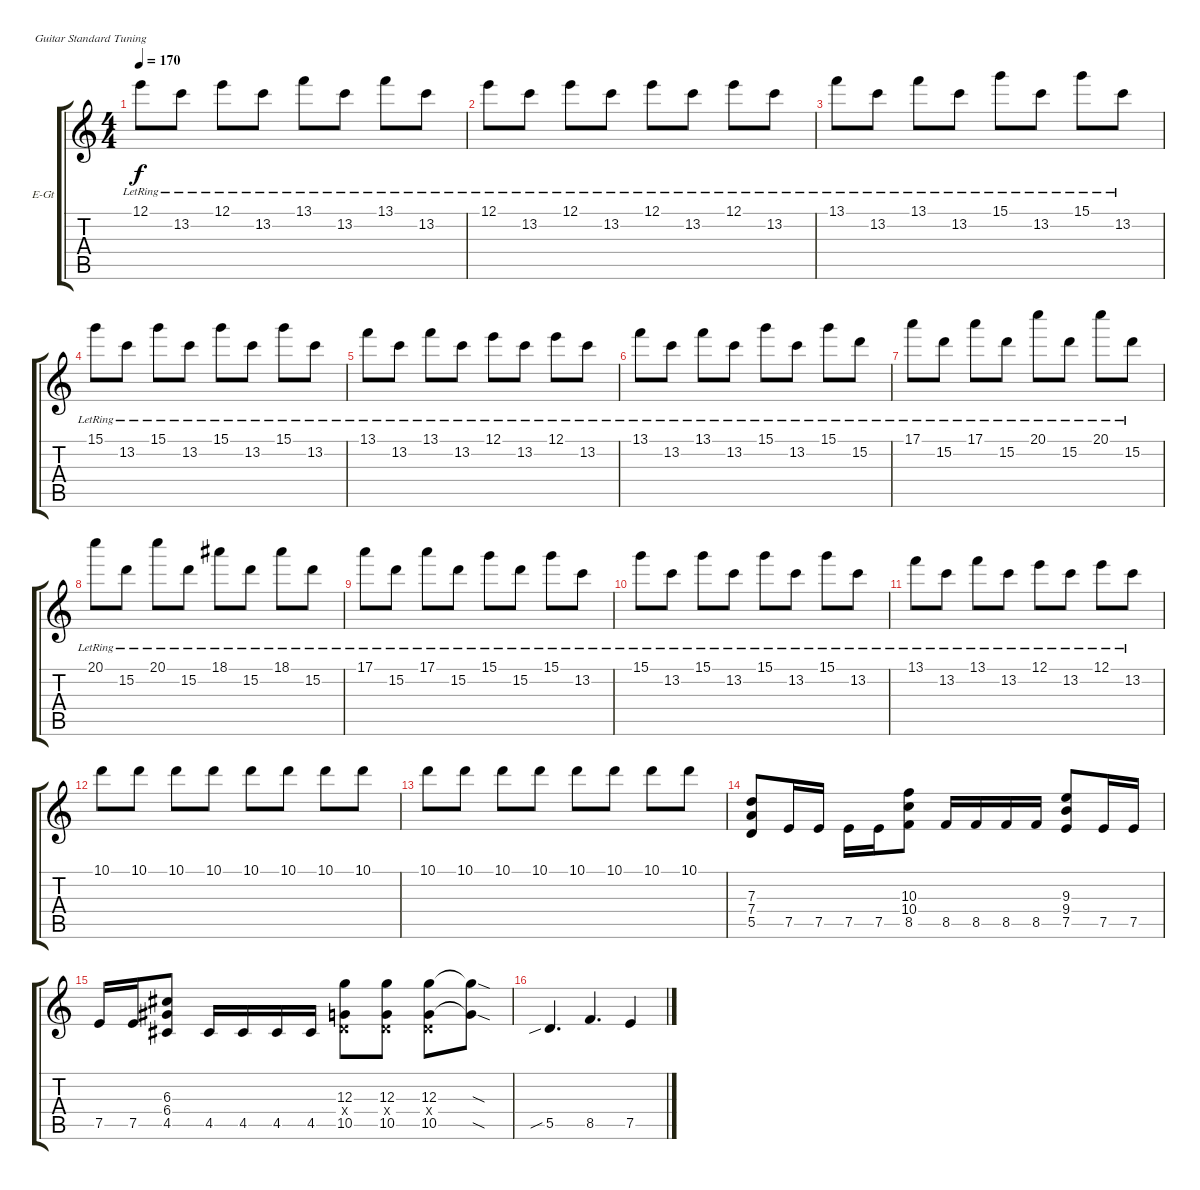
\defaultSystemsLayout 4
\bracketExtendMode groupsimilarinstruments
\firstSystemTrackNameOrientation horizontal
\otherSystemsTrackNameOrientation horizontal
\track ("Electric Guitar" "E-Gt") {instrument distortionguitar}
\staff {score tabs}
\tuning (E4 B3 G3 D3 A2 E2)
\ts (4 4)
\tempo 170
\clef g2
\ks c
12.1{lr}.8{dy f} 13.2{lr}.8 12.1{lr}.8 13.2{lr}.8 13.1{lr}.8 13.2{lr}.8 13.1{lr}.8 13.2{lr}.8 |
12.1{lr}.8 13.2{lr}.8 12.1{lr}.8 13.2{lr}.8 12.1{lr}.8 13.2{lr}.8 12.1{lr}.8 13.2{lr}.8 |
13.1{lr}.8 13.2{lr}.8 13.1{lr}.8 13.2{lr}.8 15.1{lr}.8 13.2{lr}.8 15.1{lr}.8 13.2{lr}.8 |
15.1{lr}.8 13.2{lr}.8 15.1{lr}.8 13.2{lr}.8 15.1{lr}.8 13.2{lr}.8 15.1{lr}.8 13.2{lr}.8 |
13.1{lr}.8 13.2{lr}.8 13.1{lr}.8 13.2{lr}.8 12.1{lr}.8 13.2{lr}.8 12.1{lr}.8 13.2{lr}.8 |
13.1{lr}.8 13.2{lr}.8 13.1{lr}.8 13.2{lr}.8 15.1{lr}.8 13.2{lr}.8 15.1{lr}.8 15.2{lr}.8 |
17.1{lr}.8 15.2{lr}.8 17.1{lr}.8 15.2{lr}.8 20.1{lr}.8 15.2{lr}.8 20.1{lr}.8 15.2{lr}.8 |
20.1{lr}.8 15.2{lr}.8 20.1{lr}.8 15.2{lr}.8 18.1{lr}.8 15.2{lr}.8 18.1{lr}.8 15.2{lr}.8 |
17.1{lr}.8 15.2{lr}.8 17.1{lr}.8 15.2{lr}.8 15.1{lr}.8 15.2{lr}.8 15.1{lr}.8 13.2{lr}.8 |
15.1{lr}.8 13.2{lr}.8 15.1{lr}.8 13.2{lr}.8 15.1{lr}.8 13.2{lr}.8 15.1{lr}.8 13.2{lr}.8 |
13.1{lr}.8 13.2{lr}.8 13.1{lr}.8 13.2{lr}.8 12.1{lr}.8 13.2{lr}.8 12.1{lr}.8 13.2{lr}.8 |
10.1.8 10.1.8 10.1.8 10.1.8 10.1.8 10.1.8 10.1.8 10.1.8 |
10.1.8 10.1.8 10.1.8 10.1.8 10.1.8 10.1.8 10.1.8 10.1.8 |
(7.3 7.4 5.5).8 7.5.16 7.5.16 7.5.16 7.5.16 (10.3 10.4 8.5).8 8.5.16 8.5.16 8.5.16 8.5.16 (9.3 9.4 7.5).8 7.5.16 7.5.16 |
7.5.16 7.5.16 (6.3 6.4 4.5).8 4.5.16 4.5.16 4.5.16 4.5.16 (12.3 0.4{x} 10.5).8 (12.3 0.4{x} 10.5).8 (12.3 0.4{x} 10.5).8 (12.3{sod t} 10.5{sod t}).8 |
5.5{sib}.4{d} 8.5.4{d} 7.5.4
